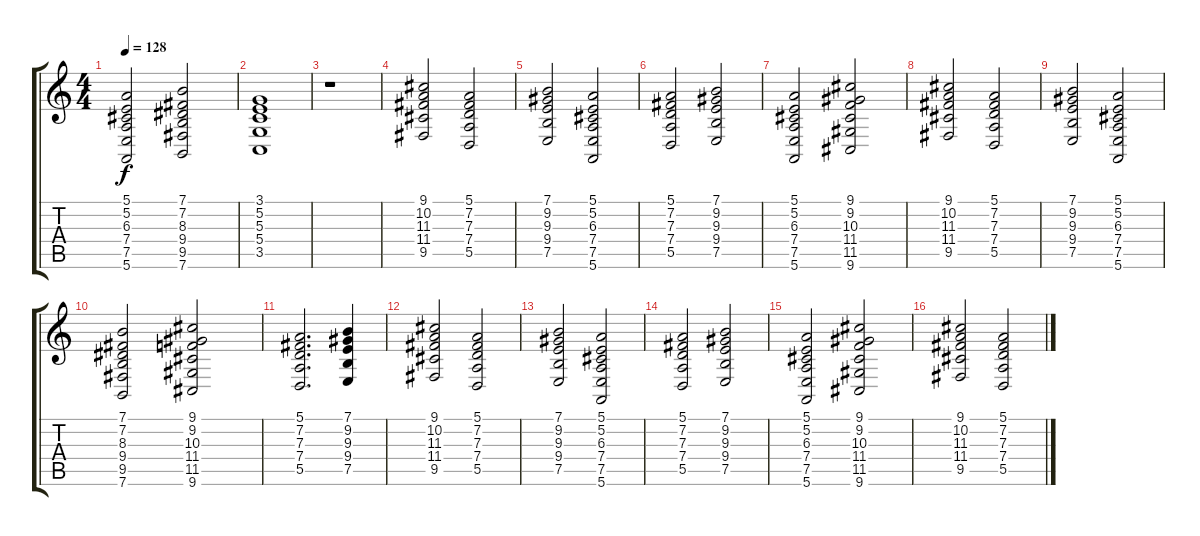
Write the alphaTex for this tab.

\track "" {instrument acousticgrandpiano}
\staff {score tabs}
\tuning (E4 B3 G3 D3 A2 E2) {hide}
\ts (4 4)
\tempo 128
\clef g2
\ks c
(5.1 5.2 6.3 7.4 7.5 5.6).2{dy f} (7.1 7.2 8.3 9.4 9.5 7.6).2 |
(3.1 5.2 5.3 5.4 3.5).1 |
r.1 |
(9.1 10.2 11.3 11.4 9.5).2 (5.1 7.2 7.3 7.4 5.5).2 |
(7.1 9.2 9.3 9.4 7.5).2 (5.1 5.2 6.3 7.4 7.5 5.6).2 |
(5.1 7.2 7.3 7.4 5.5).2 (7.1 9.2 9.3 9.4 7.5).2 |
(5.1 5.2 6.3 7.4 7.5 5.6).2 (9.1 9.2 10.3 11.4 11.5 9.6).2 |
(9.1 10.2 11.3 11.4 9.5).2 (5.1 7.2 7.3 7.4 5.5).2 |
(7.1 9.2 9.3 9.4 7.5).2 (5.1 5.2 6.3 7.4 7.5 5.6).2 |
(7.1 7.2 8.3 9.4 9.5 7.6).2 (9.1 9.2 10.3 11.4 11.5 9.6).2 |
(5.1 7.2 7.3 7.4 5.5).2{d} (7.1 9.2 9.3 9.4 7.5).4 |
(9.1 10.2 11.3 11.4 9.5).2 (5.1 7.2 7.3 7.4 5.5).2 |
(7.1 9.2 9.3 9.4 7.5).2 (5.1 5.2 6.3 7.4 7.5 5.6).2 |
(5.1 7.2 7.3 7.4 5.5).2 (7.1 9.2 9.3 9.4 7.5).2 |
(5.1 5.2 6.3 7.4 7.5 5.6).2 (9.1 9.2 10.3 11.4 11.5 9.6).2 |
(9.1 10.2 11.3 11.4 9.5).2 (5.1 7.2 7.3 7.4 5.5).2
